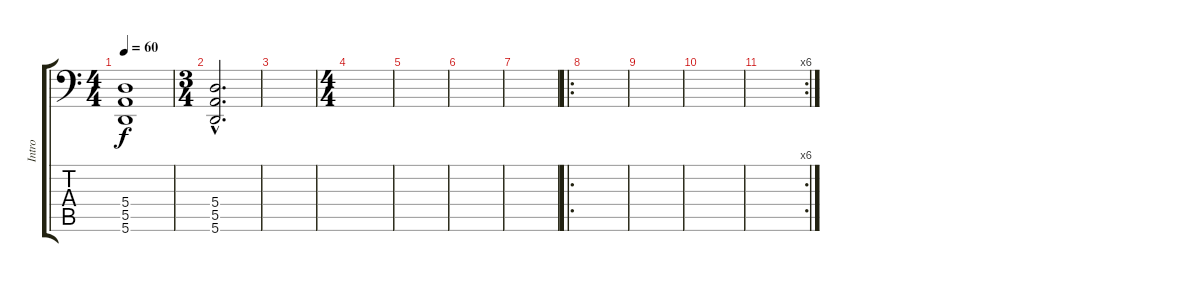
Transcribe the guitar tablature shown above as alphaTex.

\track ("Intro" "Intro") {instrument seashore}
\staff {score tabs}
\tuning (B3 Gb3 D3 A2 E2 A1) {hide}
\ts (4 4)
\tempo 60
\clef f4
\ks c
(5.4 5.5 5.6).1{dy f instrument seashore} |
\ts (3 4)
(5.4{hac} 5.5{hac} 5.6{hac}).2{d} |
|
\ts (4 4)
|
|
|
|
\ro
|
|
|
\rc 6
